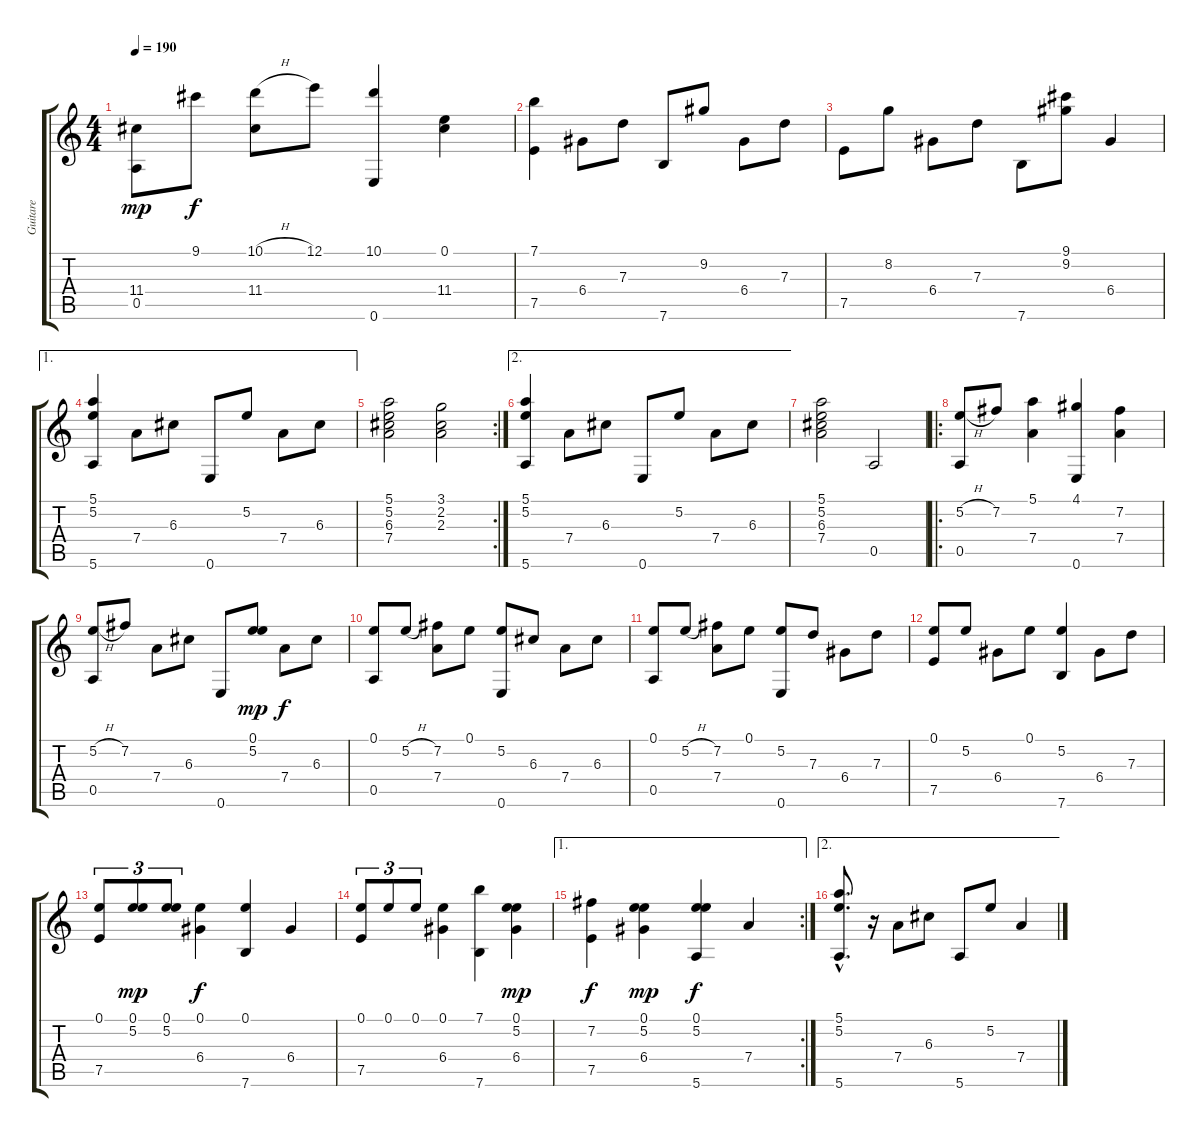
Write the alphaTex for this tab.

\track ("Guitare" "Guitare") {instrument acousticguitarsteel}
\staff {score tabs}
\tuning (E4 B3 G3 D3 A2 E2) {hide}
\ts (4 4)
\tempo 190
\clef g2
\ks c
(11.4 0.5).8{dy mp} 9.1.8{dy f} (10.1{h} 11.4).8 12.1.8 (10.1 0.6).4 (0.1 11.4).4 |
(7.1 7.5).4 6.4.8 7.3.8 7.6.8 9.2.8 6.4.8 7.3.8 |
7.5.8 8.2.8 6.4.8 7.3.8 7.6.8 (9.1 9.2).8 6.4.4 |
\ae 1
(5.1 5.2 5.6).4 7.4.8 6.3.8 0.6.8 5.2.8 7.4.8 6.3.8 |
\rc 2
(5.1 5.2 6.3 7.4).2 (3.1 2.2 2.3).2 |
\ae 2
(5.1 5.2 5.6).4 7.4.8 6.3.8 0.6.8 5.2.8 7.4.8 6.3.8 |
(5.1 5.2 6.3 7.4).2 0.5.2 |
\ro
(5.2{h} 0.5).8 7.2.8 (5.1 7.4).4 (4.1 0.6).4 (7.2 7.4).4 |
(5.2{h} 0.5).8 7.2.8 7.4.8 6.3.8 0.6.8 (0.1 5.2).8{dy mp} 7.4.8{dy f} 6.3.8 |
(0.1 0.5).8 5.2{h}.8 (7.2 7.4).8 0.1.8 (5.2 0.6).8 6.3.8 7.4.8 6.3.8 |
(0.1 0.5).8 5.2{h}.8 (7.2 7.4).8 0.1.8 (5.2 0.6).8 7.3.8 6.4.8 7.3.8 |
(0.1 7.5).8 5.2.8 6.4.8 0.1.8 (5.2 7.6).4 6.4.8 7.3.8 |
(0.1 7.5).8{tu (3 2)} (0.1 5.2).8{tu (3 2) dy mp} (0.1 5.2).8{tu (3 2)} (0.1 6.4).4{dy f} (0.1 7.6).4 6.4.4 |
(0.1 7.5).8{tu (3 2)} 0.1.8{tu (3 2)} 0.1.8{tu (3 2)} (0.1 6.4).4 (7.1 7.6).4 (0.1 5.2 6.4).4{dy mp} |
\ae 1
\rc 2
(7.2 7.5).4{dy f} (0.1 5.2 6.4).4{dy mp} (0.1 5.2 5.6).4{dy f} 7.4.4 |
\ae 2
(5.1{hac} 5.2{hac} 5.6{hac}).8{d} r.16 7.4.8 6.3.8 5.6.8 5.2.8 7.4.4
